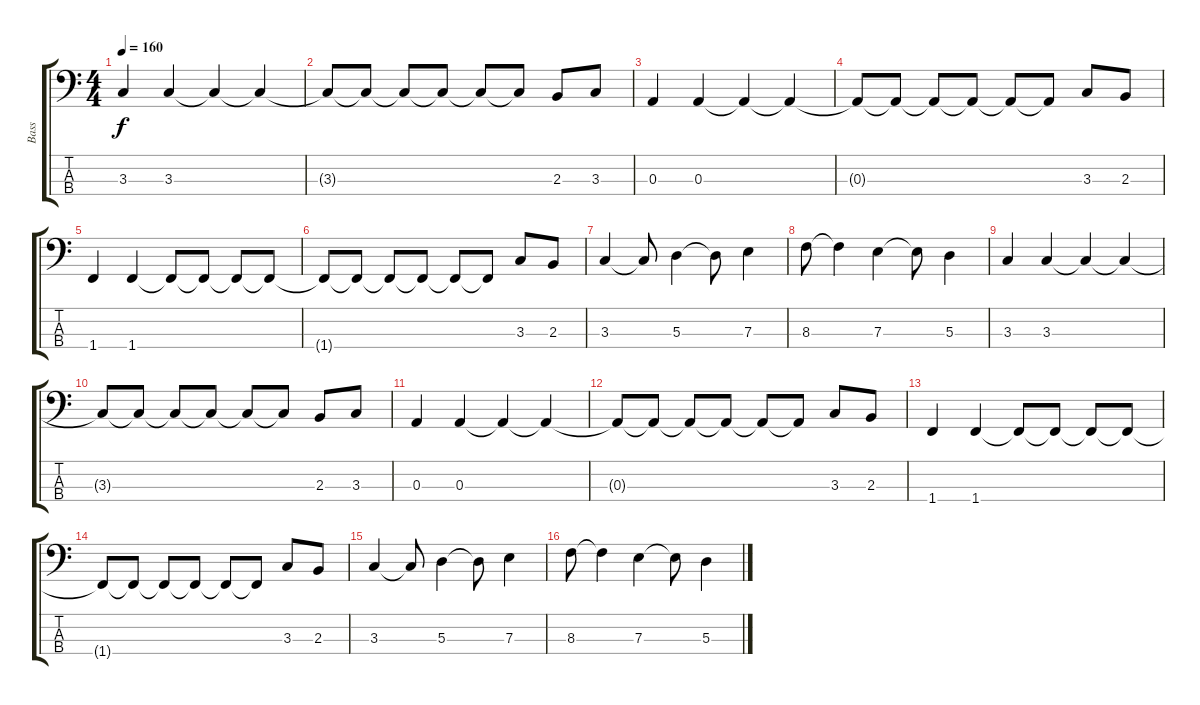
\track ("Bass" "Bass") {instrument electricbassfinger}
\staff {score tabs}
\tuning (G2 D2 A1 E1) {hide}
\ts (4 4)
\tempo 160
\clef f4
\ks c
3.3.4{dy f} 3.3.4 3.3{t}.4 3.3{t}.4 |
3.3{t}.8 3.3{t}.8 3.3{t}.8 3.3{t}.8 3.3{t}.8 3.3{t}.8 2.3.8 3.3.8 |
0.3.4 0.3.4 0.3{t}.4 0.3{t}.4 |
0.3{t}.8 0.3{t}.8 0.3{t}.8 0.3{t}.8 0.3{t}.8 0.3{t}.8 3.3.8 2.3.8 |
1.4.4 1.4.4 1.4{t}.8 1.4{t}.8 1.4{t}.8 1.4{t}.8 |
1.4{t}.8 1.4{t}.8 1.4{t}.8 1.4{t}.8 1.4{t}.8 1.4{t}.8 3.3.8 2.3.8 |
3.3.4 3.3{t}.8 5.3.4 5.3{t}.8 7.3.4 |
8.3.8 8.3{t}.4 7.3.4 7.3{t}.8 5.3.4 |
3.3.4 3.3.4 3.3{t}.4 3.3{t}.4 |
3.3{t}.8 3.3{t}.8 3.3{t}.8 3.3{t}.8 3.3{t}.8 3.3{t}.8 2.3.8 3.3.8 |
0.3.4 0.3.4 0.3{t}.4 0.3{t}.4 |
0.3{t}.8 0.3{t}.8 0.3{t}.8 0.3{t}.8 0.3{t}.8 0.3{t}.8 3.3.8 2.3.8 |
1.4.4 1.4.4 1.4{t}.8 1.4{t}.8 1.4{t}.8 1.4{t}.8 |
1.4{t}.8 1.4{t}.8 1.4{t}.8 1.4{t}.8 1.4{t}.8 1.4{t}.8 3.3.8 2.3.8 |
3.3.4 3.3{t}.8 5.3.4 5.3{t}.8 7.3.4 |
8.3.8 8.3{t}.4 7.3.4 7.3{t}.8 5.3.4
